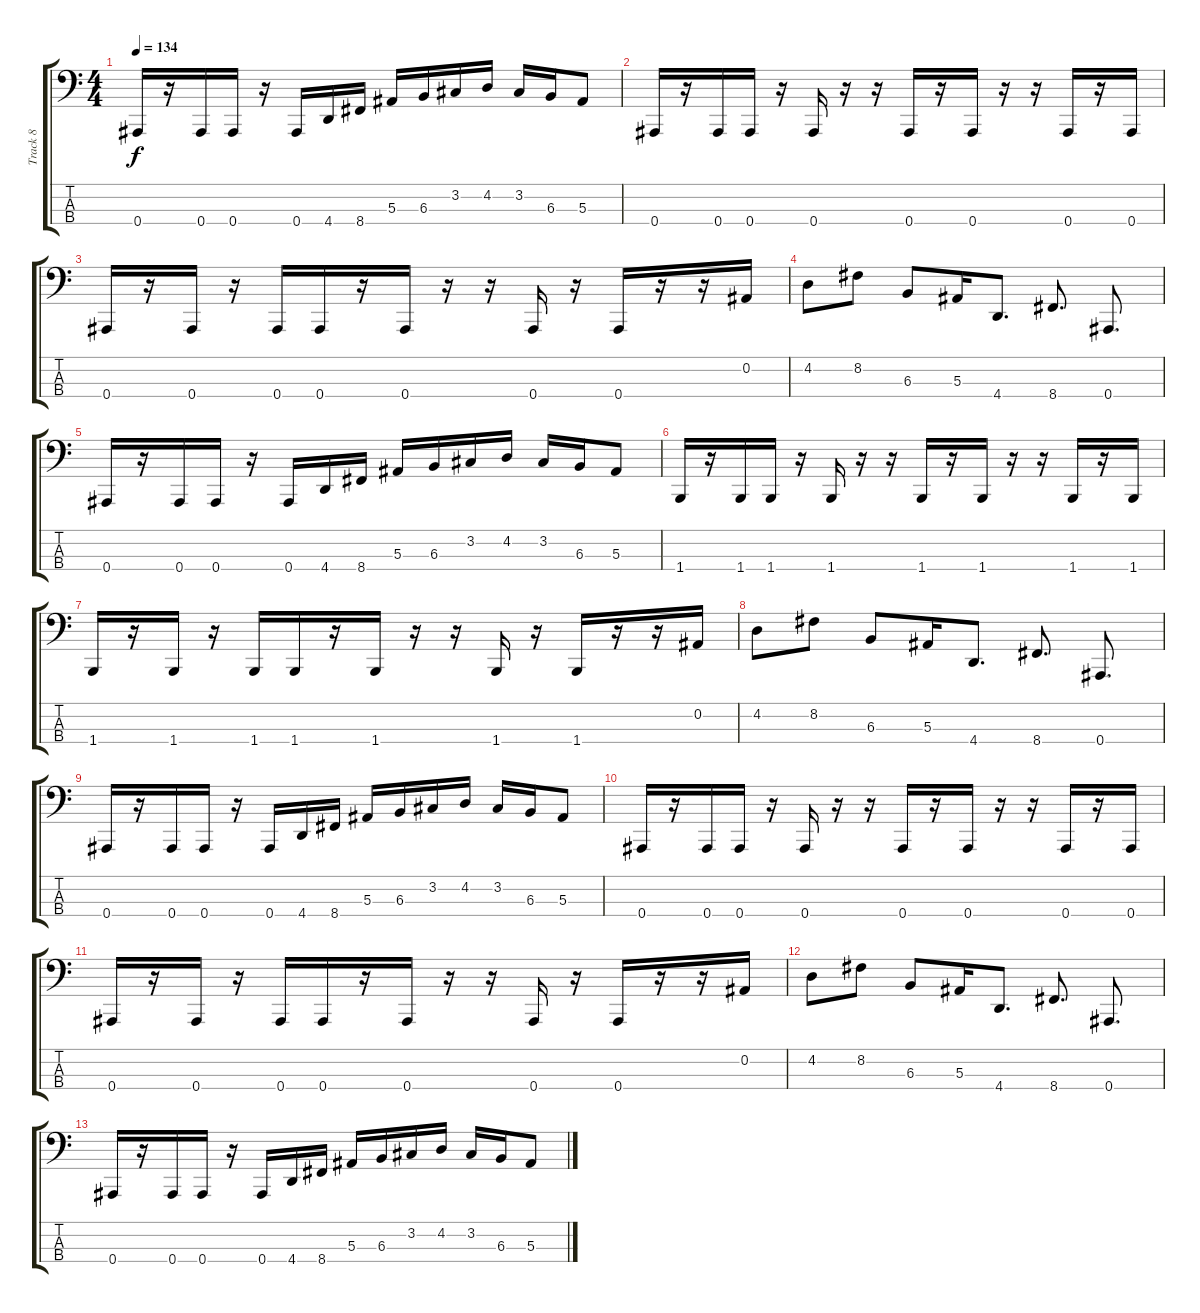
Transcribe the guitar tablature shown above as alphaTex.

\track ("Track 8" "Track 8") {instrument fretlessbass}
\staff {score tabs}
\tuning (F2 Bb1 F1 Bb0) {hide}
\ts (4 4)
\tempo 134
\clef f4
\ks c
0.4.16{dy f} r.16 0.4.16 0.4.16 r.16 0.4.16 4.4.16 8.4.16 5.3.16 6.3.16 3.2.16 4.2.16 3.2.16 6.3.16 5.3.8 |
0.4.16 r.16 0.4.16 0.4.16 r.16 0.4.16 r.16 r.16 0.4.16 r.16 0.4.16 r.16 r.16 0.4.16 r.16 0.4.16 |
0.4.16 r.16 0.4.16 r.16 0.4.16 0.4.16 r.16 0.4.16 r.16 r.16 0.4.16 r.16 0.4.16 r.16 r.16 0.2.16 |
4.2.8 8.2.8 6.3.8 5.3.16 4.4.8{d} 8.4.8{d} 0.4.8{d} |
0.4.16 r.16 0.4.16 0.4.16 r.16 0.4.16 4.4.16 8.4.16 5.3.16 6.3.16 3.2.16 4.2.16 3.2.16 6.3.16 5.3.8 |
1.4.16 r.16 1.4.16 1.4.16 r.16 1.4.16 r.16 r.16 1.4.16 r.16 1.4.16 r.16 r.16 1.4.16 r.16 1.4.16 |
1.4.16 r.16 1.4.16 r.16 1.4.16 1.4.16 r.16 1.4.16 r.16 r.16 1.4.16 r.16 1.4.16 r.16 r.16 0.2.16 |
4.2.8 8.2.8 6.3.8 5.3.16 4.4.8{d} 8.4.8{d} 0.4.8{d} |
0.4.16 r.16 0.4.16 0.4.16 r.16 0.4.16 4.4.16 8.4.16 5.3.16 6.3.16 3.2.16 4.2.16 3.2.16 6.3.16 5.3.8 |
0.4.16 r.16 0.4.16 0.4.16 r.16 0.4.16 r.16 r.16 0.4.16 r.16 0.4.16 r.16 r.16 0.4.16 r.16 0.4.16 |
0.4.16 r.16 0.4.16 r.16 0.4.16 0.4.16 r.16 0.4.16 r.16 r.16 0.4.16 r.16 0.4.16 r.16 r.16 0.2.16 |
4.2.8 8.2.8 6.3.8 5.3.16 4.4.8{d} 8.4.8{d} 0.4.8{d} |
0.4.16 r.16 0.4.16 0.4.16 r.16 0.4.16 4.4.16 8.4.16 5.3.16 6.3.16 3.2.16 4.2.16 3.2.16 6.3.16 5.3.8
